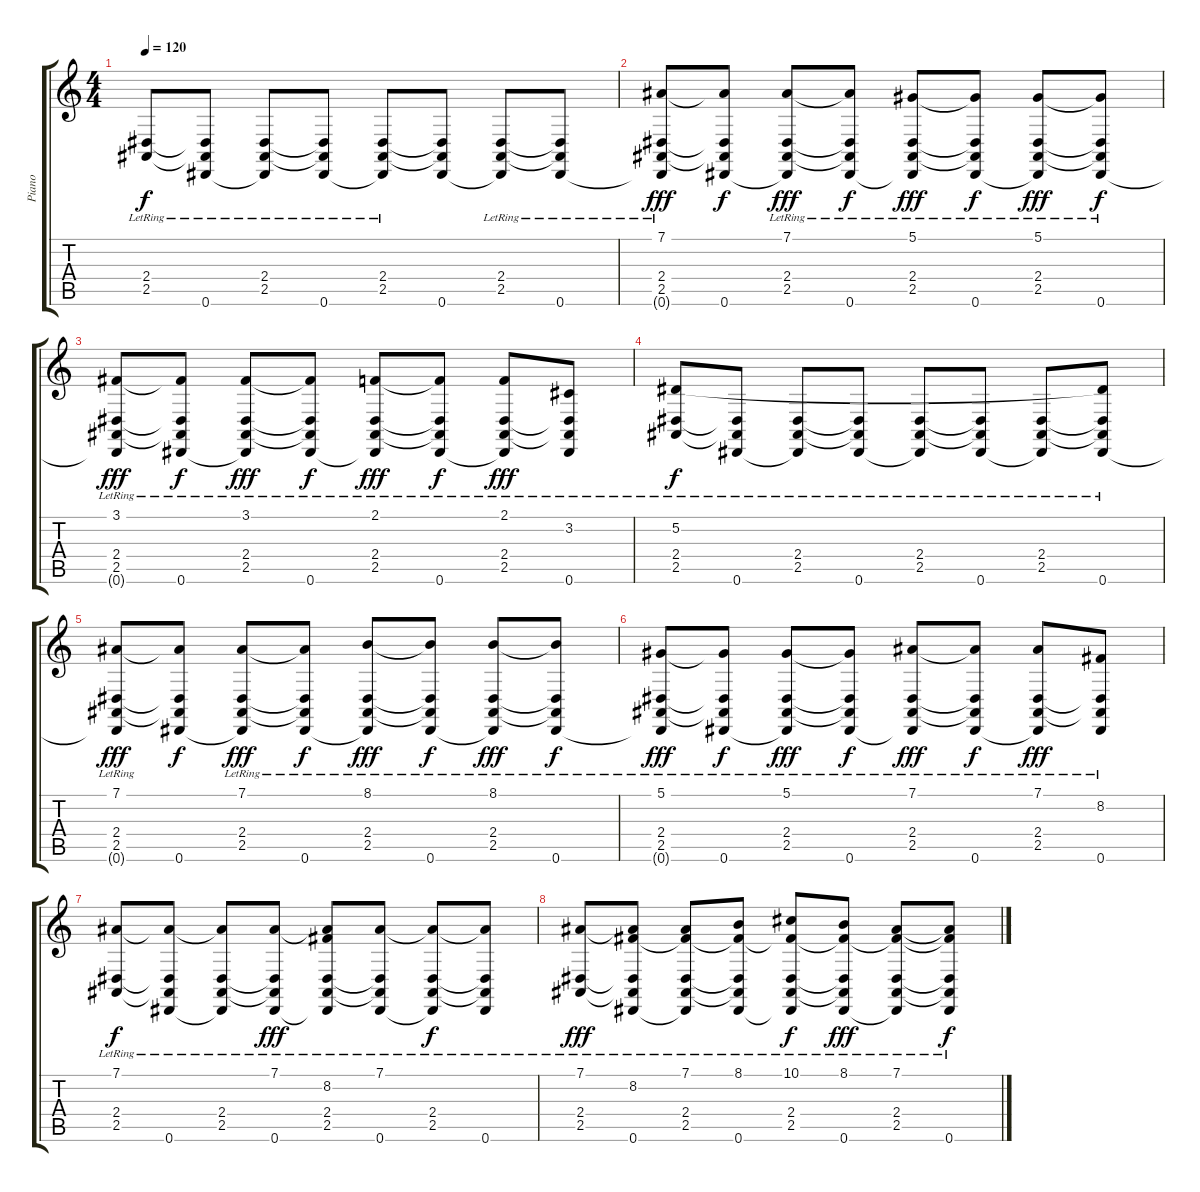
\track ("Piano" "Piano") {instrument acousticgrandpiano}
\staff {score tabs}
\tuning (Eb4 Bb3 Gb3 Db3 Ab2 Eb2) {hide}
\ts (4 4)
\tempo 120
\clef g2
\ks c
(2.4{lr} 2.5{lr}).8{dy f instrument acousticgrandpiano} (2.4{t} 2.5{t} 0.6{lr}).8 (2.4{lr} 2.5{lr} 0.6{t}).8 (2.4{t} 2.5{t} 0.6{lr}).8 (2.4{lr} 2.5{lr} 0.6{t}).8 (2.4{t} 2.5{t} 0.6).8 (2.4{lr} 2.5{lr} 0.6{t}).8 (2.4{t} 2.5{t} 0.6{lr}).8 |
(7.1{lr} 2.4{lr} 2.5{lr} 0.6{t}).8{dy fff} (7.1{t} 2.4{t} 2.5{t} 0.6).8{dy f} (7.1{lr} 2.4{lr} 2.5{lr} 0.6{t}).8{dy fff} (7.1{t} 2.4{t} 2.5{t} 0.6{lr}).8{dy f} (5.1{lr} 2.4{lr} 2.5{lr} 0.6{t}).8{dy fff} (5.1{t} 2.4{t} 2.5{t} 0.6{lr}).8{dy f} (5.1{lr} 2.4{lr} 2.5{lr} 0.6{t}).8{dy fff} (5.1{t} 2.4{t} 2.5{t} 0.6{lr}).8{dy f} |
(3.1{lr} 2.4{lr} 2.5{lr} 0.6{t}).8{dy fff} (3.1{t} 2.4{t} 2.5{t} 0.6{lr}).8{dy f} (3.1{lr} 2.4{lr} 2.5{lr} 0.6{t}).8{dy fff} (3.1{t} 2.4{t} 2.5{t} 0.6{lr}).8{dy f} (2.1{lr} 2.4{lr} 2.5{lr} 0.6{t}).8{dy fff} (2.1{t} 2.4{t} 2.5{t} 0.6{lr}).8{dy f} (2.1{lr} 2.4{lr} 2.5{lr} 0.6{t}).8{dy fff} (3.2{lr} 2.4{t} 2.5{t} 0.6{lr}).8 |
(5.2{lr} 2.4{lr} 2.5{lr}).8{dy f} (2.4{t} 2.5{t} 0.6{lr}).8 (2.4{lr} 2.5{lr} 0.6{t}).8 (2.4{t} 2.5{t} 0.6{lr}).8 (2.4{lr} 2.5{lr} 0.6{t}).8 (2.4{t} 2.5{t} 0.6{lr}).8 (2.4{lr} 2.5{lr} 0.6{t}).8 (5.2{t} 2.4{t} 2.5{t} 0.6{lr}).8 |
(7.1{lr} 2.4{lr} 2.5{lr} 0.6{t}).8{dy fff} (7.1{t} 2.4{t} 2.5{t} 0.6).8{dy f} (7.1{lr} 2.4{lr} 2.5{lr} 0.6{t}).8{dy fff} (7.1{t} 2.4{t} 2.5{t} 0.6{lr}).8{dy f} (8.1{lr} 2.4{lr} 2.5{lr} 0.6{t}).8{dy fff} (8.1{t} 2.4{t} 2.5{t} 0.6{lr}).8{dy f} (8.1{lr} 2.4{lr} 2.5{lr} 0.6{t}).8{dy fff} (8.1{t} 2.4{t} 2.5{t} 0.6{lr}).8{dy f} |
(5.1{lr} 2.4{lr} 2.5{lr} 0.6{t}).8{dy fff} (5.1{t} 2.4{t} 2.5{t} 0.6{lr}).8{dy f} (5.1{lr} 2.4{lr} 2.5{lr} 0.6{t}).8{dy fff} (5.1{t} 2.4{t} 2.5{t} 0.6{lr}).8{dy f} (7.1{lr} 2.4{lr} 2.5{lr} 0.6{t}).8{dy fff} (7.1{t} 2.4{t} 2.5{t} 0.6{lr}).8{dy f} (7.1{lr} 2.4{lr} 2.5{lr} 0.6{t}).8{dy fff} (8.2{lr} 2.4{t} 2.5{t} 0.6{lr}).8 |
(7.1 2.4{lr} 2.5{lr}).8{dy f} (7.1{t} 2.4{t} 2.5{t} 0.6{lr}).8 (7.1{t} 2.4{lr} 2.5{lr} 0.6{t}).8 (7.1 2.4{t} 2.5{t} 0.6{lr}).8{dy fff} (7.1{t} 8.2 2.4{lr} 2.5{lr} 0.6{t}).8 (7.1 2.4{t} 2.5{t} 0.6{lr}).8 (7.1{t} 2.4{lr} 2.5{lr} 0.6{t}).8{dy f} (7.1{t} 2.4{t} 2.5{t} 0.6{lr}).8 |
(7.1 2.4{lr} 2.5{lr}).8{dy fff} (7.1{t} 8.2 2.4{t} 2.5{t} 0.6{lr}).8 (7.1 8.2{t} 2.4{lr} 2.5{lr} 0.6{t}).8 (8.1 8.2{t} 2.4{t} 2.5{t} 0.6{lr}).8 (10.1 8.2{t} 2.4{lr} 2.5{lr} 0.6{t}).8{dy f} (8.1 8.2{t} 2.4{t} 2.5{t} 0.6{lr}).8{dy fff} (7.1 8.2{t} 2.4{lr} 2.5{lr} 0.6{t}).8 (7.1{t} 8.2{t} 2.4{t} 2.5{t} 0.6{lr}).8{dy f}
